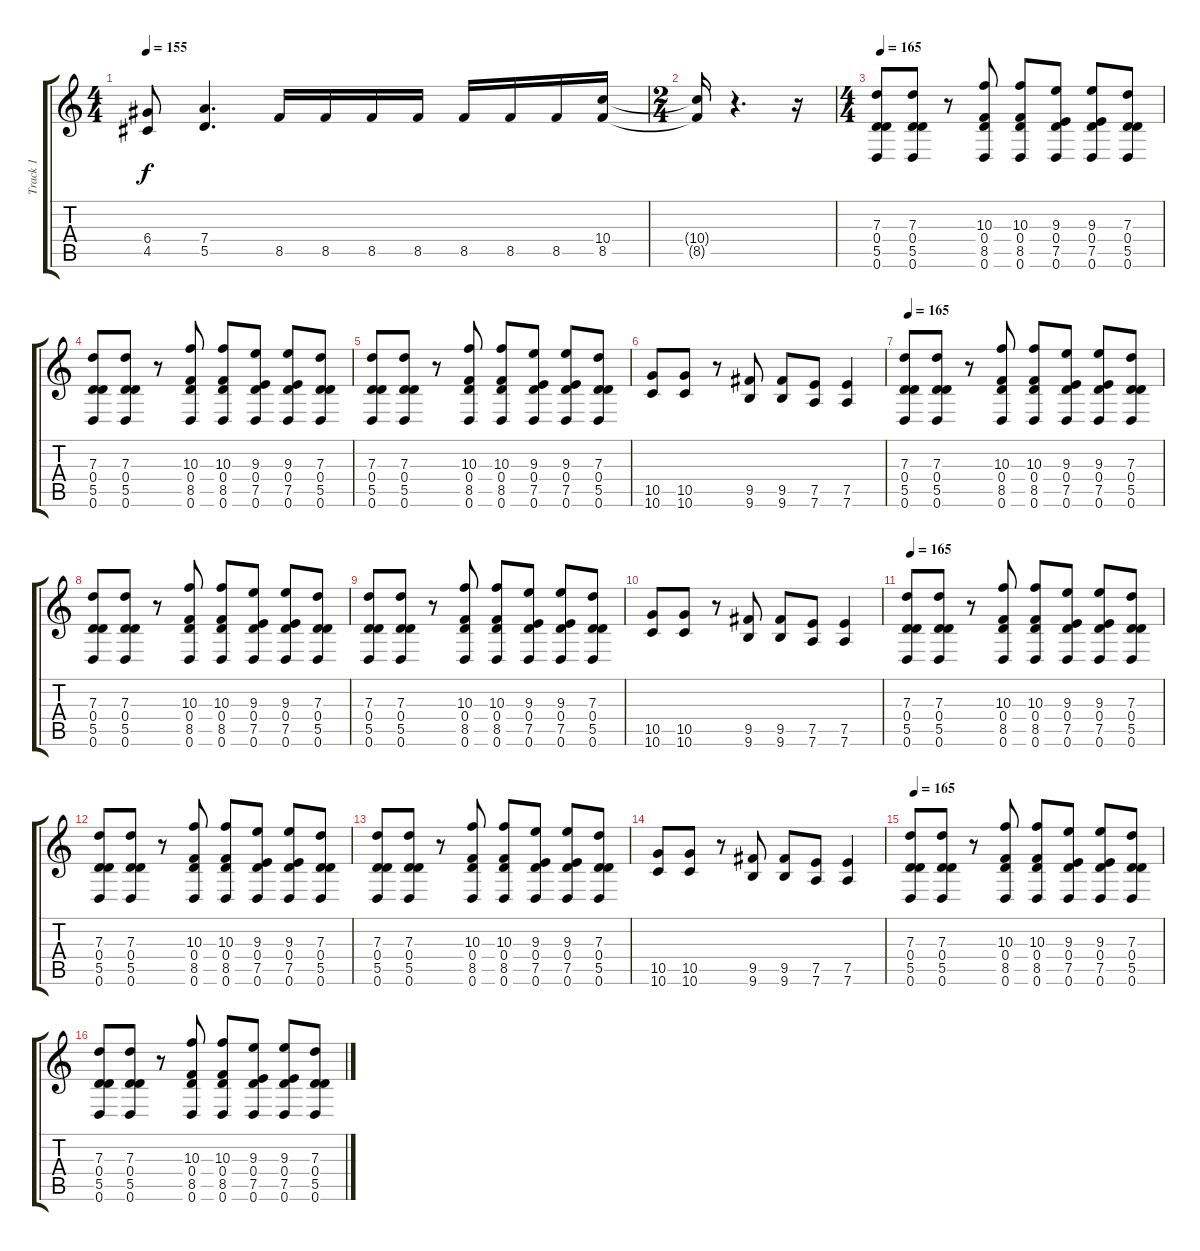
\track ("Track 1" "Track 1") {instrument electricguitarclean}
\staff {score tabs}
\tuning (E4 B3 G3 D3 A2 D2) {hide}
\ts (4 4)
\tempo 155
\clef g2
\ks c
(6.4{t} 4.5{t}).8{dy f} (7.4 5.5).4{d} 8.5.16 8.5.16 8.5.16 8.5.16 8.5.16 8.5.16 8.5.16 (10.4 8.5).16 |
\ts (2 4)
(10.4{t} 8.5{t}).16 r.4{d} r.16 |
\ts (4 4)
\tempo 165
(7.3 0.4 5.5 0.6).8 (7.3 0.4 5.5 0.6).8 r.8 (10.3 0.4 8.5 0.6).8 (10.3 0.4 8.5 0.6).8 (9.3 0.4 7.5 0.6).8 (9.3 0.4 7.5 0.6).8 (7.3 0.4 5.5 0.6).8 |
(7.3 0.4 5.5 0.6).8 (7.3 0.4 5.5 0.6).8 r.8 (10.3 0.4 8.5 0.6).8 (10.3 0.4 8.5 0.6).8 (9.3 0.4 7.5 0.6).8 (9.3 0.4 7.5 0.6).8 (7.3 0.4 5.5 0.6).8 |
(7.3 0.4 5.5 0.6).8 (7.3 0.4 5.5 0.6).8 r.8 (10.3 0.4 8.5 0.6).8 (10.3 0.4 8.5 0.6).8 (9.3 0.4 7.5 0.6).8 (9.3 0.4 7.5 0.6).8 (7.3 0.4 5.5 0.6).8 |
(10.5 10.6).8 (10.5 10.6).8 r.8 (9.5 9.6).8 (9.5 9.6).8 (7.5 7.6).8 (7.5 7.6).4 |
\tempo 165
(7.3 0.4 5.5 0.6).8 (7.3 0.4 5.5 0.6).8 r.8 (10.3 0.4 8.5 0.6).8 (10.3 0.4 8.5 0.6).8 (9.3 0.4 7.5 0.6).8 (9.3 0.4 7.5 0.6).8 (7.3 0.4 5.5 0.6).8 |
(7.3 0.4 5.5 0.6).8 (7.3 0.4 5.5 0.6).8 r.8 (10.3 0.4 8.5 0.6).8 (10.3 0.4 8.5 0.6).8 (9.3 0.4 7.5 0.6).8 (9.3 0.4 7.5 0.6).8 (7.3 0.4 5.5 0.6).8 |
(7.3 0.4 5.5 0.6).8 (7.3 0.4 5.5 0.6).8 r.8 (10.3 0.4 8.5 0.6).8 (10.3 0.4 8.5 0.6).8 (9.3 0.4 7.5 0.6).8 (9.3 0.4 7.5 0.6).8 (7.3 0.4 5.5 0.6).8 |
(10.5 10.6).8 (10.5 10.6).8 r.8 (9.5 9.6).8 (9.5 9.6).8 (7.5 7.6).8 (7.5 7.6).4 |
\tempo 165
(7.3 0.4 5.5 0.6).8 (7.3 0.4 5.5 0.6).8 r.8 (10.3 0.4 8.5 0.6).8 (10.3 0.4 8.5 0.6).8 (9.3 0.4 7.5 0.6).8 (9.3 0.4 7.5 0.6).8 (7.3 0.4 5.5 0.6).8 |
(7.3 0.4 5.5 0.6).8 (7.3 0.4 5.5 0.6).8 r.8 (10.3 0.4 8.5 0.6).8 (10.3 0.4 8.5 0.6).8 (9.3 0.4 7.5 0.6).8 (9.3 0.4 7.5 0.6).8 (7.3 0.4 5.5 0.6).8 |
(7.3 0.4 5.5 0.6).8 (7.3 0.4 5.5 0.6).8 r.8 (10.3 0.4 8.5 0.6).8 (10.3 0.4 8.5 0.6).8 (9.3 0.4 7.5 0.6).8 (9.3 0.4 7.5 0.6).8 (7.3 0.4 5.5 0.6).8 |
(10.5 10.6).8 (10.5 10.6).8 r.8 (9.5 9.6).8 (9.5 9.6).8 (7.5 7.6).8 (7.5 7.6).4 |
\tempo 165
(7.3 0.4 5.5 0.6).8 (7.3 0.4 5.5 0.6).8 r.8 (10.3 0.4 8.5 0.6).8 (10.3 0.4 8.5 0.6).8 (9.3 0.4 7.5 0.6).8 (9.3 0.4 7.5 0.6).8 (7.3 0.4 5.5 0.6).8 |
(7.3 0.4 5.5 0.6).8 (7.3 0.4 5.5 0.6).8 r.8 (10.3 0.4 8.5 0.6).8 (10.3 0.4 8.5 0.6).8 (9.3 0.4 7.5 0.6).8 (9.3 0.4 7.5 0.6).8 (7.3 0.4 5.5 0.6).8
